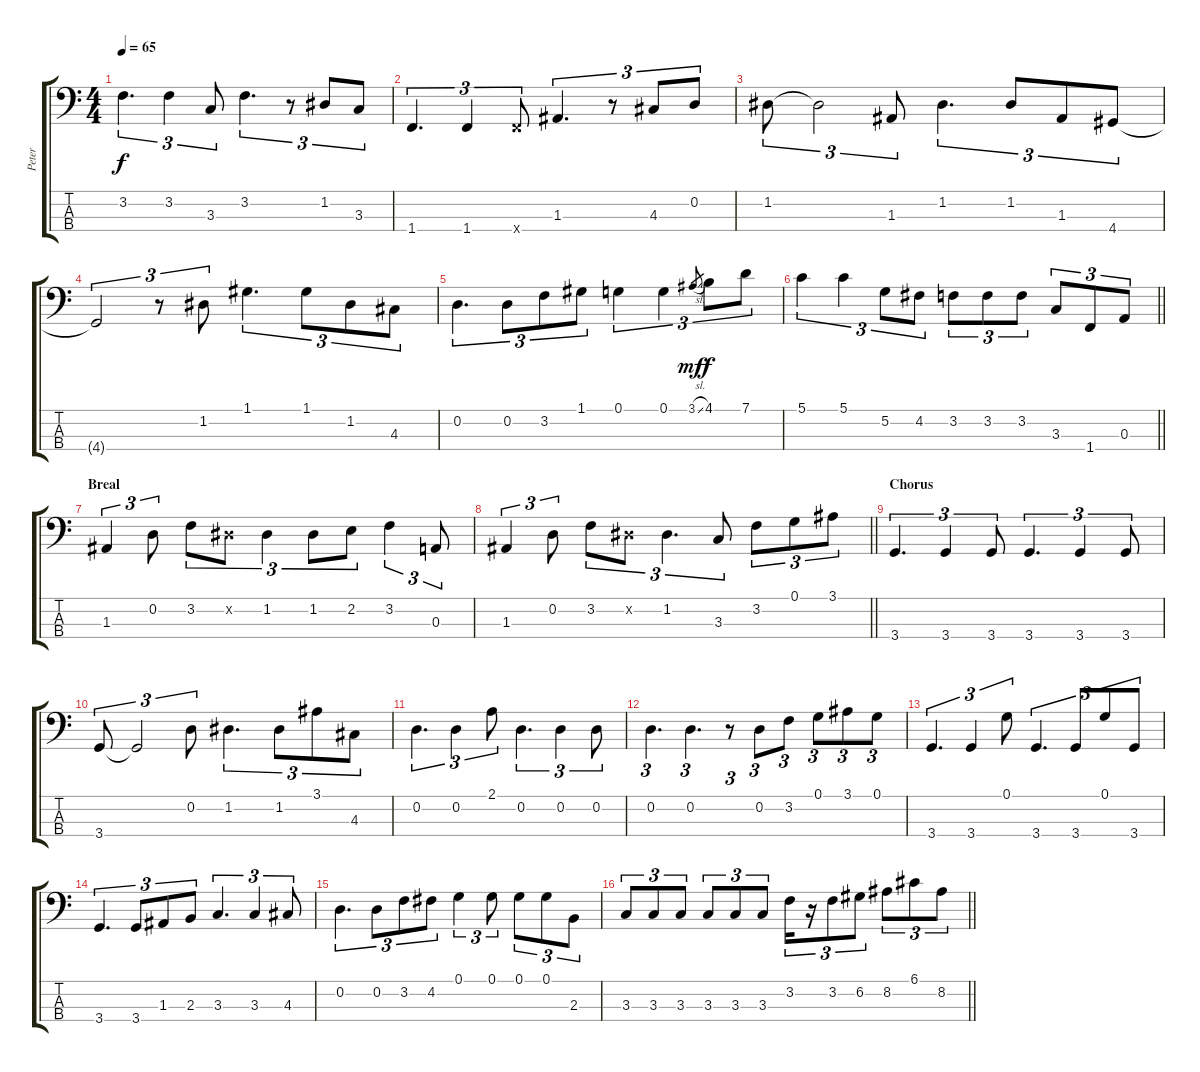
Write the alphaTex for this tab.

\track ("Peter" "Peter") {instrument acousticbass}
\staff {score tabs}
\tuning (G2 D2 A1 E1) {hide}
\ts (4 4)
\tempo 65
\clef f4
\ks c
3.2.4{d tu (3 2) dy f} 3.2.4{tu (3 2)} 3.3.8{tu (3 2)} 3.2.4{d tu (3 2)} r.8{tu (3 2)} 1.2.8{tu (3 2)} 3.3.8{tu (3 2)} |
1.4.4{d tu (3 2)} 1.4.4{tu (3 2)} 1.4{x}.8{tu (3 2)} 1.3.4{d tu (3 2)} r.8{tu (3 2)} 4.3.8{tu (3 2)} 0.2.8{tu (3 2)} |
1.2.8{tu (3 2)} 1.2{t}.2{tu (3 2)} 1.3.8{tu (3 2)} 1.2.4{d tu (3 2)} 1.2.8{tu (3 2)} 1.3.8{tu (3 2)} 4.4.8{tu (3 2)} |
4.4{t}.2{tu (3 2)} r.8{tu (3 2)} 1.2.8{tu (3 2)} 1.1.4{d tu (3 2)} 1.1.8{tu (3 2)} 1.2.8{tu (3 2)} 4.3.8{tu (3 2)} |
0.2.4{d tu (3 2)} 0.2.8{tu (3 2)} 3.2.8{tu (3 2)} 1.1.8{tu (3 2)} 0.1.4{tu (3 2)} 0.1.4{tu (3 2)} 3.1{sl}.8{gr dy mf} 4.1.8{tu (3 2) dy f} 7.1.8{tu (3 2)} |
\barLineRight lightlight
5.1.4{tu (3 2)} 5.1.4{tu (3 2)} 5.2.8{tu (3 2)} 4.2.8{tu (3 2)} 3.2.8{tu (3 2)} 3.2.8{tu (3 2)} 3.2.8{tu (3 2)} 3.3.8{tu (3 2)} 1.4.8{tu (3 2)} 0.3.8{tu (3 2)} |
\section ("" "Breal")
1.3.4{tu (3 2)} 0.2.8{tu (3 2)} 3.2.8{tu (3 2)} 1.2{x}.8{tu (3 2)} 1.2.4{tu (3 2)} 1.2.8{tu (3 2)} 2.2.8{tu (3 2)} 3.2.4{tu (3 2)} 0.3.8{tu (3 2)} |
\barLineRight lightlight
1.3.4{tu (3 2)} 0.2.8{tu (3 2)} 3.2.8{tu (3 2)} 1.2{x}.8{tu (3 2)} 1.2.4{d tu (3 2)} 3.3.8{tu (3 2)} 3.2.8{tu (3 2)} 0.1.8{tu (3 2)} 3.1.8{tu (3 2)} |
\section ("" "Chorus")
3.4.4{d tu (3 2)} 3.4.4{tu (3 2)} 3.4.8{tu (3 2)} 3.4.4{d tu (3 2)} 3.4.4{tu (3 2)} 3.4.8{tu (3 2)} |
3.4.8{tu (3 2)} 3.4{t}.2{tu (3 2)} 0.2.8{tu (3 2)} 1.2.4{d tu (3 2)} 1.2.8{tu (3 2)} 3.1.8{tu (3 2)} 4.3.8{tu (3 2)} |
0.2.4{d tu (3 2)} 0.2.4{tu (3 2)} 2.1.8{tu (3 2)} 0.2.4{d tu (3 2)} 0.2.4{tu (3 2)} 0.2.8{tu (3 2)} |
0.2.4{d tu (3 2)} 0.2.4{d tu (3 2)} r.8{tu (3 2)} 0.2.8{tu (3 2)} 3.2.8{tu (3 2)} 0.1.8{tu (3 2)} 3.1.8{tu (3 2)} 0.1.8{tu (3 2)} |
3.4.4{d tu (3 2)} 3.4.4{tu (3 2)} 0.1.8{tu (3 2)} 3.4.4{d tu (3 2)} 3.4.8{tu (3 2)} 0.1.8{tu (3 2)} 3.4.8{tu (3 2)} |
3.4.4{d tu (3 2)} 3.4.8{tu (3 2)} 1.3.8{tu (3 2)} 2.3.8{tu (3 2)} 3.3.4{d tu (3 2)} 3.3.4{tu (3 2)} 4.3.8{tu (3 2)} |
0.2.4{d tu (3 2)} 0.2.8{tu (3 2)} 3.2.8{tu (3 2)} 4.2.8{tu (3 2)} 0.1.4{tu (3 2)} 0.1.8{tu (3 2)} 0.1.8{tu (3 2)} 0.1.8{tu (3 2)} 2.3.8{tu (3 2)} |
\barLineRight lightlight
3.3.8{tu (3 2)} 3.3.8{tu (3 2)} 3.3.8{tu (3 2)} 3.3.8{tu (3 2)} 3.3.8{tu (3 2)} 3.3.8{tu (3 2)} 3.2.16{tu (3 2)} r.16{tu (3 2)} 3.2.8{tu (3 2)} 6.2.8{tu (3 2)} 8.2.8{tu (3 2)} 6.1.8{tu (3 2)} 8.2.8{tu (3 2)}
